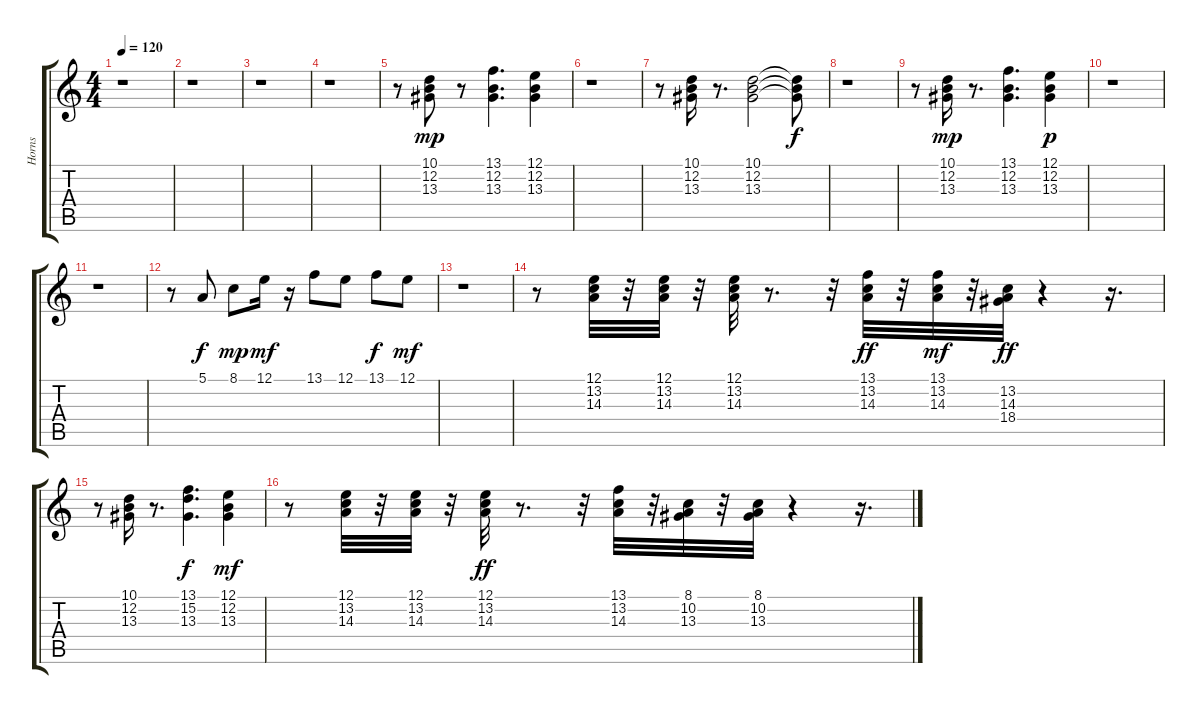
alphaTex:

\track ("Horns" "Horns") {instrument brasssection}
\staff {score tabs}
\tuning (E4 B3 G3 D3 A2 E2) {hide}
\ts (4 4)
\tempo 120
\clef g2
\ks c
r.1{dy f} |
r.1 |
r.1 |
r.1 |
r.8 (10.1 12.2 13.3).8{dy mp} r.8 (13.1 12.2 13.3).4{d} (12.1 12.2 13.3).4 |
r.1 |
r.8 (10.1 12.2 13.3).16 r.8{d} (10.1 12.2 13.3).2 (10.1{t} 12.2{t} 13.3{t}).8{dy f} |
r.1 |
r.8 (10.1 12.2 13.3).16{dy mp} r.8{d} (13.1 12.2 13.3).4{d} (12.1 12.2 13.3).4{dy p} |
r.1 |
r.1 |
r.8 5.1.8{dy f} 8.1.8{dy mp} 12.1.16{dy mf} r.16 13.1.8 12.1.8 13.1.8{dy f} 12.1.8{dy mf} |
r.1 |
r.8 (12.1 13.2 14.3).32 r.32 (12.1 13.2 14.3).32 r.32 (12.1 13.2 14.3).32 r.8{d} r.32 (13.1 13.2 14.3).32{dy ff} r.32 (13.1 13.2 14.3).32{dy mf} r.32 (13.2 14.3 18.4).32{dy ff} r.4 r.16{d} |
r.8 (10.1 12.2 13.3).16 r.8{d} (13.1 15.2 13.3).4{d dy f} (12.1 12.2 13.3).4{dy mf} |
r.8 (12.1 13.2 14.3).32 r.32 (12.1 13.2 14.3).32 r.32 (12.1 13.2 14.3).32{dy ff} r.8{d} r.32 (13.1 13.2 14.3).32 r.32 (8.1 10.2 13.3).32 r.32 (8.1 10.2 13.3).32 r.4 r.16{d}
